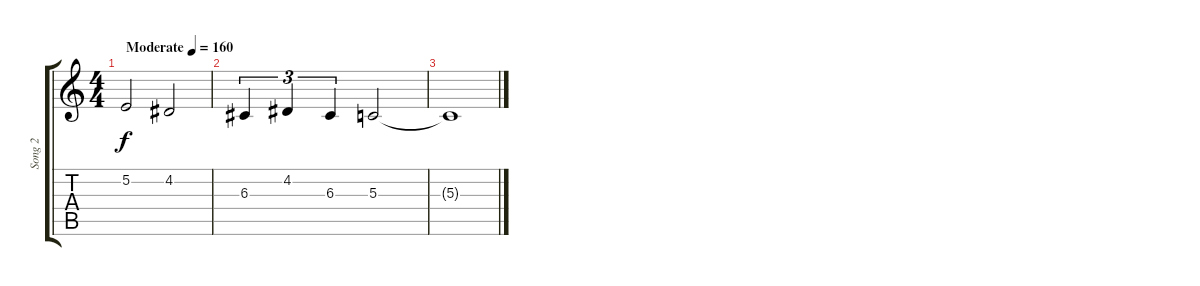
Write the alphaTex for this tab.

\track ("Song 2" "Song 2") {instrument viola}
\staff {score tabs}
\tuning (E4 B3 G3 D3 A2 E2) {hide}
\ts (4 4)
\tempo (160 "Moderate")
\clef g2
\ks c
5.2.2{dy f instrument viola} 4.2.2 |
6.3.4{tu (3 2)} 4.2.4{tu (3 2)} 6.3.4{tu (3 2)} 5.3.2 |
5.3{t}.1
